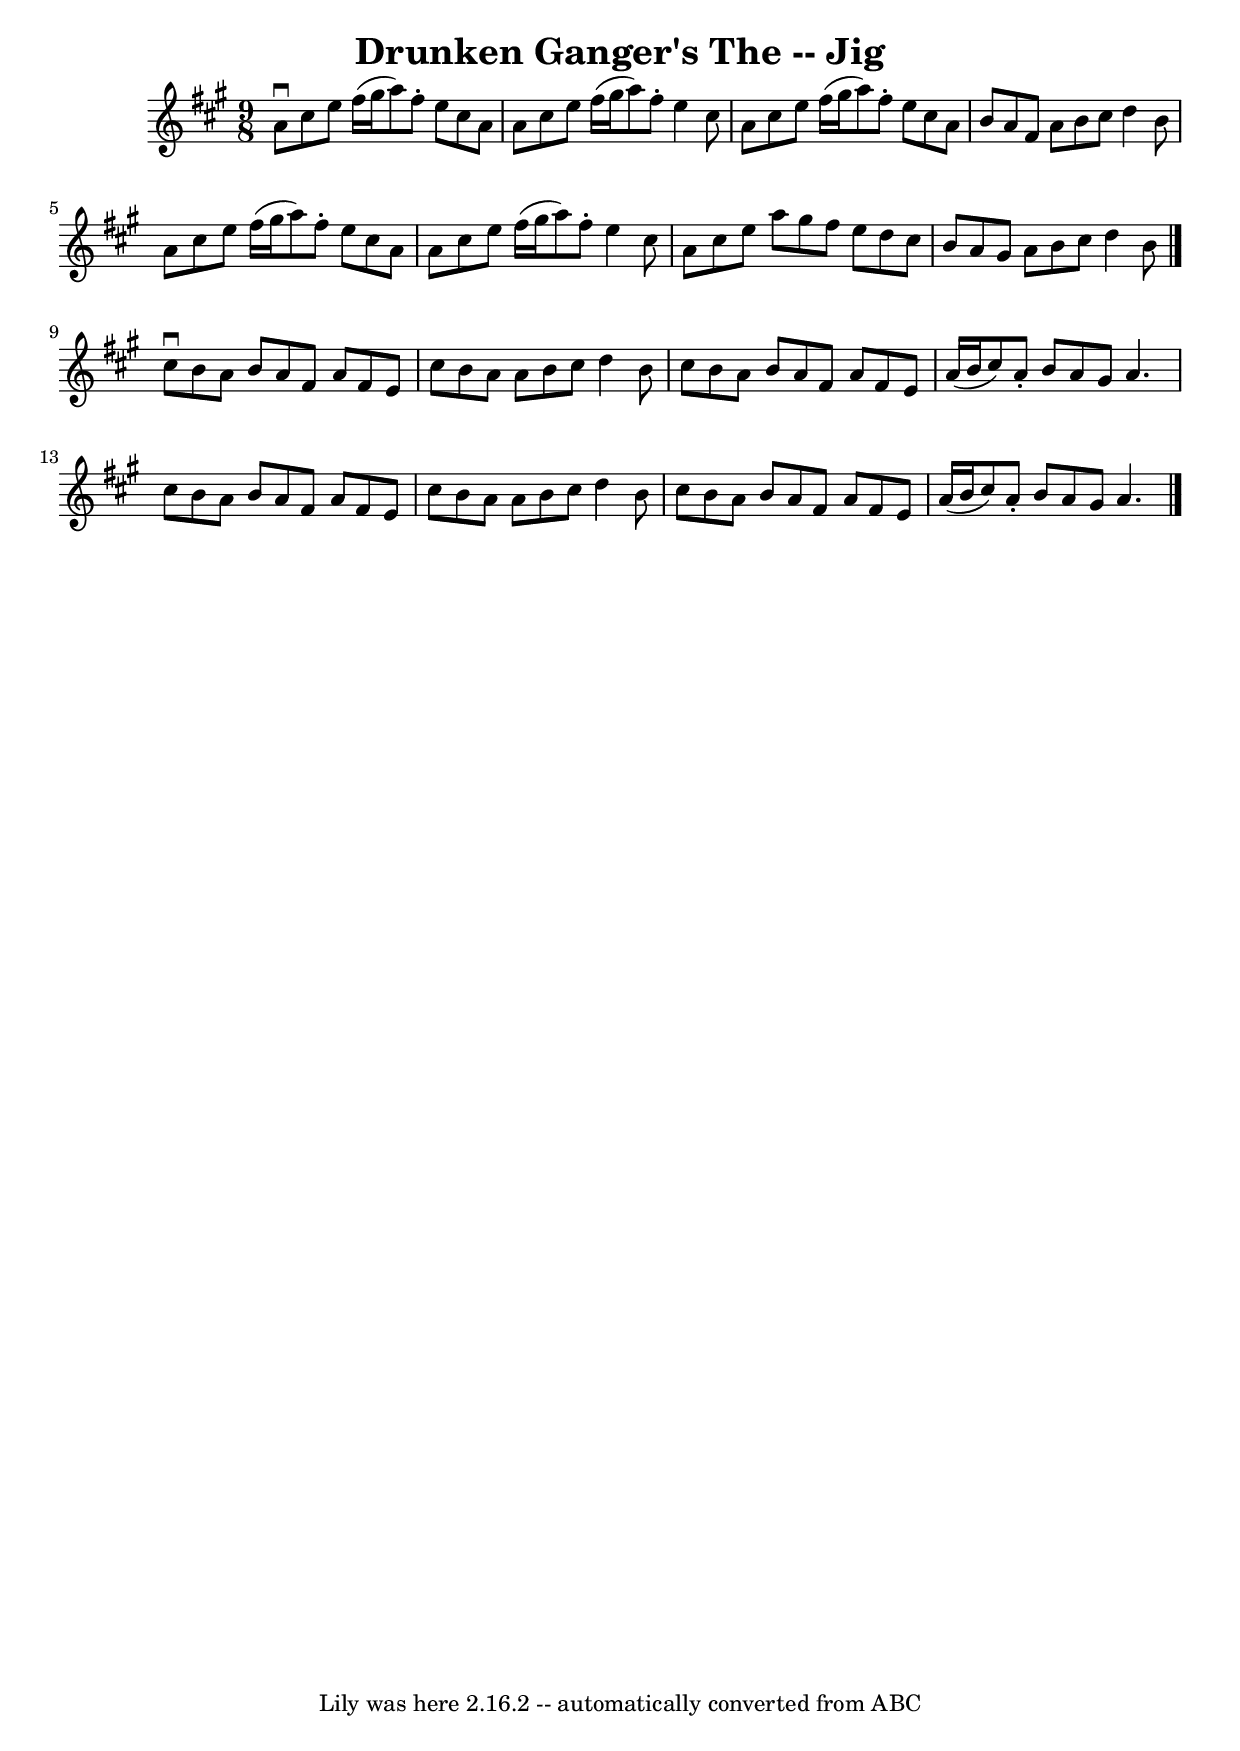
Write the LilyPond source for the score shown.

\version "2.7.40"
\include "Mammoth.ily"
\header {
	%% book = "Ryan's Mammoth Collection"
	crossRefNumber = "1"
	footnotes = ""
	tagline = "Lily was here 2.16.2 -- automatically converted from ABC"
	title = "Drunken Ganger's The -- Jig"
}
voicedefault =  {


\time 9/8 \key a \major a'8^\downbow cis''8 e''8 fis''16 (gis''16 
 a''8) fis''8 -. e''8 cis''8 a'8  |
 a'8 cis''8    
e''8 fis''16 (gis''16 a''8) fis''8 -. e''4 cis''8  |
  
 a'8 cis''8 e''8 fis''16 (gis''16 a''8) fis''8 -. e''8    
cis''8 a'8  |
 b'8 a'8 fis'8 a'8 b'8 cis''8 d''4   
 b'8  |
 a'8 cis''8 e''8 fis''16 (gis''16 a''8)   
fis''8 -. e''8 cis''8 a'8  |
 a'8 cis''8 e''8 fis''16 
(gis''16 a''8) fis''8 -. e''4 cis''8  |
 a'8 cis''8  
 e''8 a''8 gis''8 fis''8 e''8 d''8 cis''8  |
 b'8    
a'8 gis'8 a'8 b'8 cis''8 d''4 b'8  \bar "|." cis''8 
^\downbow b'8 a'8 b'8 a'8 fis'8 a'8 fis'8 e'8  |
  
 cis''8 b'8 a'8 a'8 b'8 cis''8 d''4 b'8  |
 cis''8 
 b'8 a'8 b'8 a'8 fis'8 a'8 fis'8 e'8  |
 a'16 (
 b'16 cis''8) a'8 -. b'8 a'8 gis'8 a'4.    |
     
cis''8 b'8 a'8 b'8 a'8 fis'8 a'8 fis'8 e'8  |
   
cis''8 b'8 a'8 a'8 b'8 cis''8 d''4 b'8  |
 cis''8  
 b'8 a'8 b'8 a'8 fis'8 a'8 fis'8 e'8  |
 a'16 (
b'16 cis''8) a'8 -. b'8 a'8 gis'8 a'4.    \bar "|."   
}

\score{
    <<

	\context Staff="default"
	{
	    \voicedefault 
	}

    >>
	\layout {
	}
	\midi {}
}
